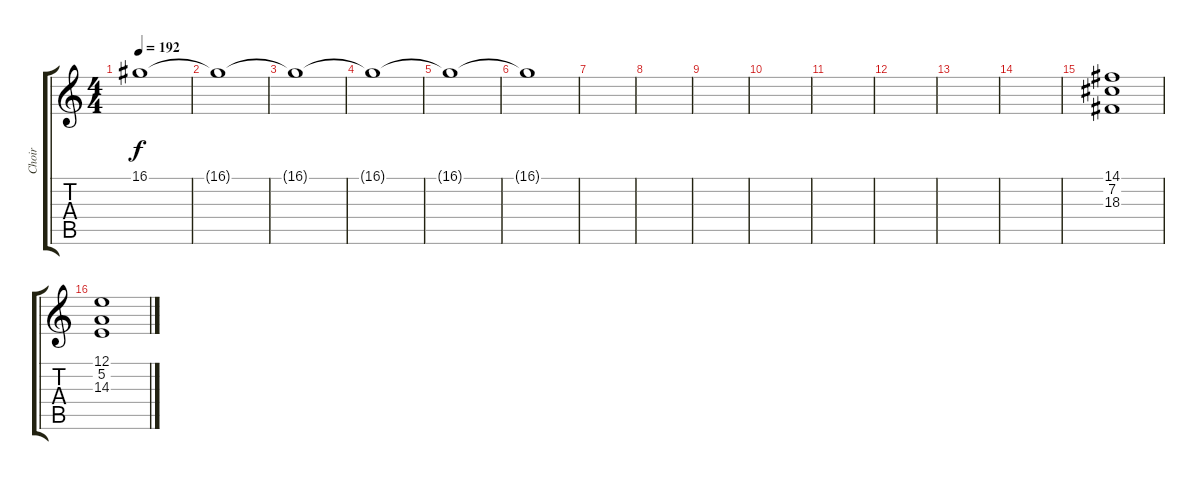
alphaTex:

\track ("Choir" "Choir") {instrument choiraahs}
\staff {score tabs}
\tuning (E4 B3 G3 D3 A2 E2) {hide}
\ts (4 4)
\tempo 192
\clef g2
\ks c
16.1.1{dy f instrument violin} |
16.1{t}.1 |
16.1{t}.1 |
16.1{t}.1 |
16.1{t}.1 |
16.1{t}.1 |
|
|
|
|
|
|
|
|
(14.1 7.2 18.3).1{instrument choiraahs} |
(12.1 5.2 14.3).1
